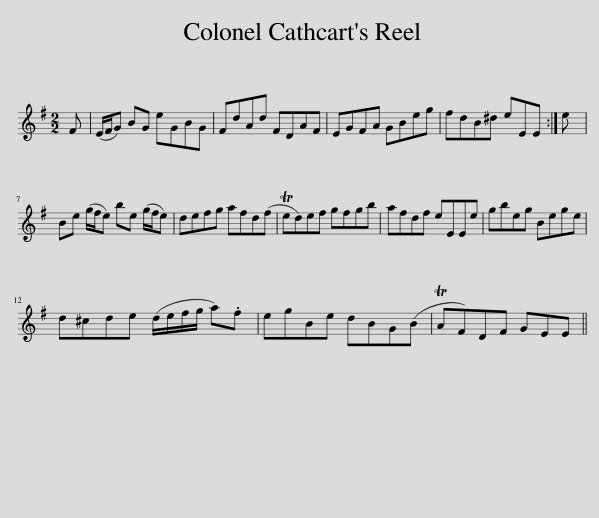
X:1
L:1/8
M:2/2
I:linebreak $
K:Emin
V:1 treble
V:1
 F | (E/F/G) BG eGBG | FdAd FDAF | EGFA GBeg | fdB^d eEE :| %5
 e |$ Be (g/f/e) be (g/f/e) | defg afd(f | Ted)ef gfgb | afdf eEEe | %10
 gbeg Bege |$ d^cde (d/e/f/g/ a).f | egBe dBG(B | TAF)DF GEE || %14
